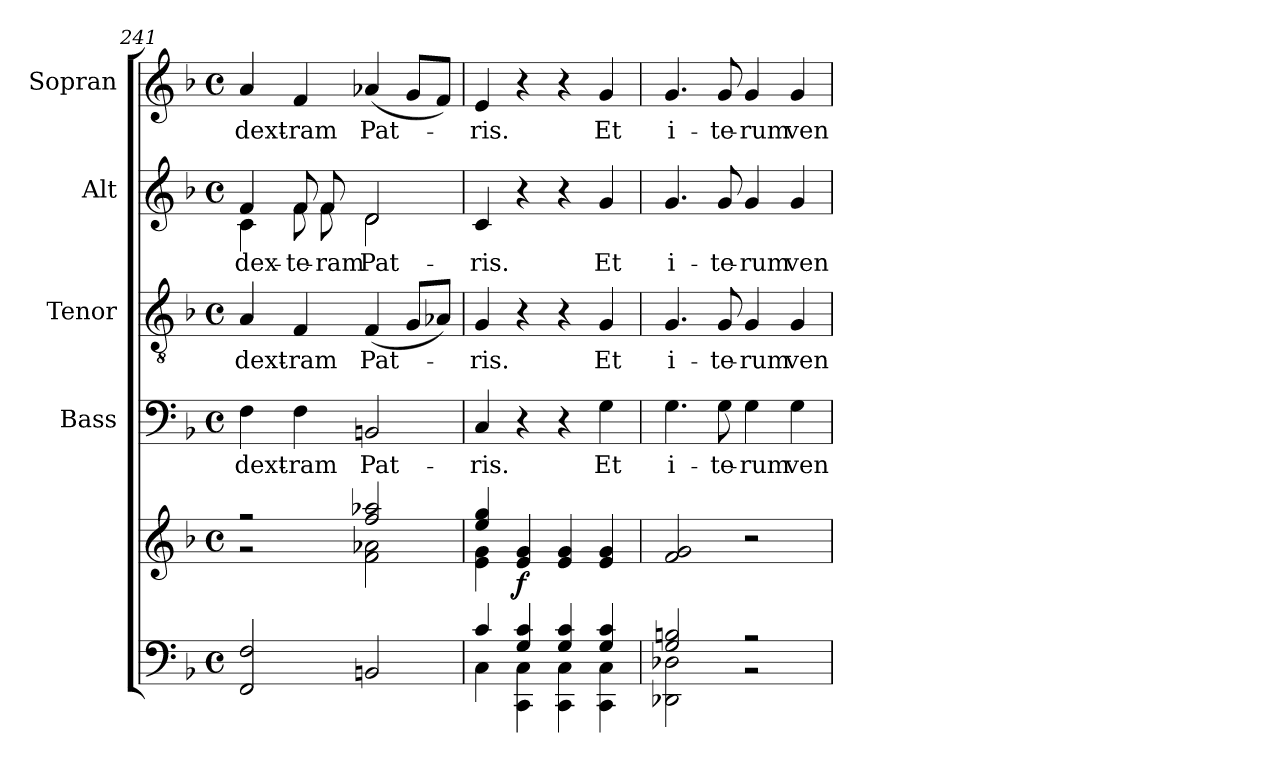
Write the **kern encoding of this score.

**kern	**kern	**dynam	**kern	**text	**kern	**text	**kern	**text	**kern	**text
*part5	*part5	*part5	*part4	*part4	*part3	*part3	*part2	*part2	*part1	*part1
*staff6	*staff5	*staff5/6	*staff4	*staff4	*staff3	*staff3	*staff2	*staff2	*staff1	*staff1
*	*	*	*I"Bass	*	*I"Tenor	*	*I"Alt	*	*I"Sopran	*
*	*	*	*I'B.	*	*I'T.	*	*I'A.	*	*I'S.	*
*clefF4	*clefG2	*	*clefF4	*	*clefGv2	*	*clefG2	*	*clefG2	*
*k[b-]	*k[b-]	*	*k[b-]	*	*k[b-]	*	*k[b-]	*	*k[b-]	*
*F:	*F:	*	*F:	*	*F:	*	*F:	*	*F:	*
*M4/4	*M4/4	*	*M4/4	*	*M4/4	*	*M4/4	*	*M4/4	*
*met(c)	*met(c)	*	*met(c)	*	*met(c)	*	*met(c)	*	*met(c)	*
=241	=241	=241	=241	=241	=241	=241	=241	=241	=241	=241
*	*^	*	*	*	*	*	*	*	*	*
!	!	!	!	!	!LO:LY:b	!	!LO:LY:b	!	!LO:LY:b	!	!LO:LY:b
*	*	*	*	*	*	*	*	*^	*	*	*
2FF/ 2F/	2r	2r	.	4F\	dext-	4A/	dext-	4f/	4c\	dex-	4a/	dext-
!	!	!	!	!	!LO:LY:b	!	!LO:LY:b	!	!	!LO:LY:b	!	!LO:LY:b
.	.	.	.	4F\	-ram	4F/	-ram	8f/	8f\	-te-	4f/	-ram
!	!	!	!	!	!	!	!	!	!	!LO:LY:b	!	!
.	.	.	.	.	.	.	.	8f/	8f\	-ram	.	.
!	!	!	!	!	!LO:LY:b	!	!LO:LY:b	!	!	!LO:LY:b	!	!LO:LY:b
2BBn/	2ff/ 2aa-X/	2f\ 2a-X\	.	2BBn/	Pat-	(<4F/	Pat-	2d/	2d\	Pat-	(<4a-X/	Pat-
.	.	.	.	.	.	8G/L	.	.	.	.	8g/L	.
.	.	.	.	.	.	8A-X/J)	.	.	.	.	8f/J)	.
*	*	*	*	*	*	*	*	*v	*v	*	*	*
=242	=242	=242	=242	=242	=242	=242	=242	=242	=242	=242	=242
*^	*	*	*	*	*	*	*	*	*	*	*
!	!	!	!	!	!	!LO:LY:b	!	!LO:LY:b	!	!LO:LY:b	!	!LO:LY:b
4c/	4C\	4ee/ 4gg/	4e\ 4g\	.	4C/	-ris.	4G/	-ris.	4c/	-ris.	4e/	-ris.
!	!	!	!	!LO:DY:b	!	!	!	!	!	!	!	!
4G/ 4c/	4CC\ 4C\	4e/ 4g/	4ryy	f	4r	.	4r	.	4r	.	4r	.
4G/ 4c/	4CC\ 4C\	4e/ 4g/	2ryy	.	4r	.	4r	.	4r	.	4r	.
!	!	!	!	!	!	!LO:LY:b	!	!LO:LY:b	!	!LO:LY:b	!	!LO:LY:b
4G/ 4c/	4CC\ 4C\	4e/ 4g/	.	.	4G\	Et	4G/	Et	4g/	Et	4g/	Et
*	*	*v	*v	*	*	*	*	*	*	*	*	*
!!LO:PB:g=z
=243	=243	=243	=243	=243	=243	=243	=243	=243	=243	=243	=243
!	!	!	!	!	!LO:LY:b	!	!LO:LY:b	!	!LO:LY:b	!	!LO:LY:b
2G/ 2Bn/	2DD-X\ 2D-X\	2f/ 2g/	.	4.G\	i-	4.G/	i-	4.g/	i-	4.g/	i-
!	!	!	!	!	!LO:LY:b	!	!LO:LY:b	!	!LO:LY:b	!	!LO:LY:b
.	.	.	.	8G\	-te-	8G/	-te-	8g/	-te-	8g/	-te-
!	!	!	!	!	!LO:LY:b	!	!LO:LY:b	!	!LO:LY:b	!	!LO:LY:b
2r	2r	2r	.	4G\	-rum	4G/	-rum	4g/	-rum	4g/	-rum
!	!	!	!	!	!LO:LY:b	!	!LO:LY:b	!	!LO:LY:b	!	!LO:LY:b
.	.	.	.	4G\	ven-	4G/	ven-	4g/	ven-	4g/	ven-
*v	*v	*	*	*	*	*	*	*	*	*	*
=	=	=	=	=	=	=	=	=	=	=
*-	*-	*-	*-	*-	*-	*-	*-	*-	*-	*-
